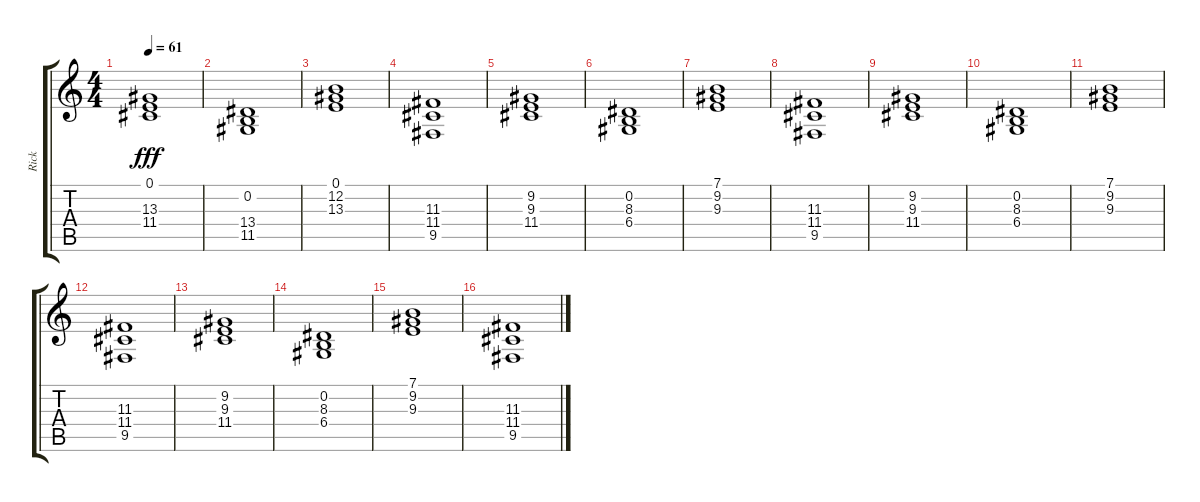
\track ("Rick" "Rick") {instrument acousticgrandpiano}
\staff {score tabs}
\tuning (E4 B3 G3 D3 A2 E2) {hide}
\ts (4 4)
\tempo 61
\clef g2
\ks c
(0.1 13.3 11.4).1{dy fff} |
(0.2 13.4 11.5).1{volume 14} |
(0.1 12.2 13.3).1 |
(11.3 11.4 9.5).1 |
(9.2 9.3 11.4).1 |
(0.2 8.3 6.4).1 |
(7.1 9.2 9.3).1 |
(11.3 11.4 9.5).1 |
(9.2 9.3 11.4).1 |
(0.2 8.3 6.4).1 |
(7.1 9.2 9.3).1 |
(11.3 11.4 9.5).1 |
(9.2 9.3 11.4).1 |
(0.2 8.3 6.4).1 |
(7.1 9.2 9.3).1 |
(11.3 11.4 9.5).1
